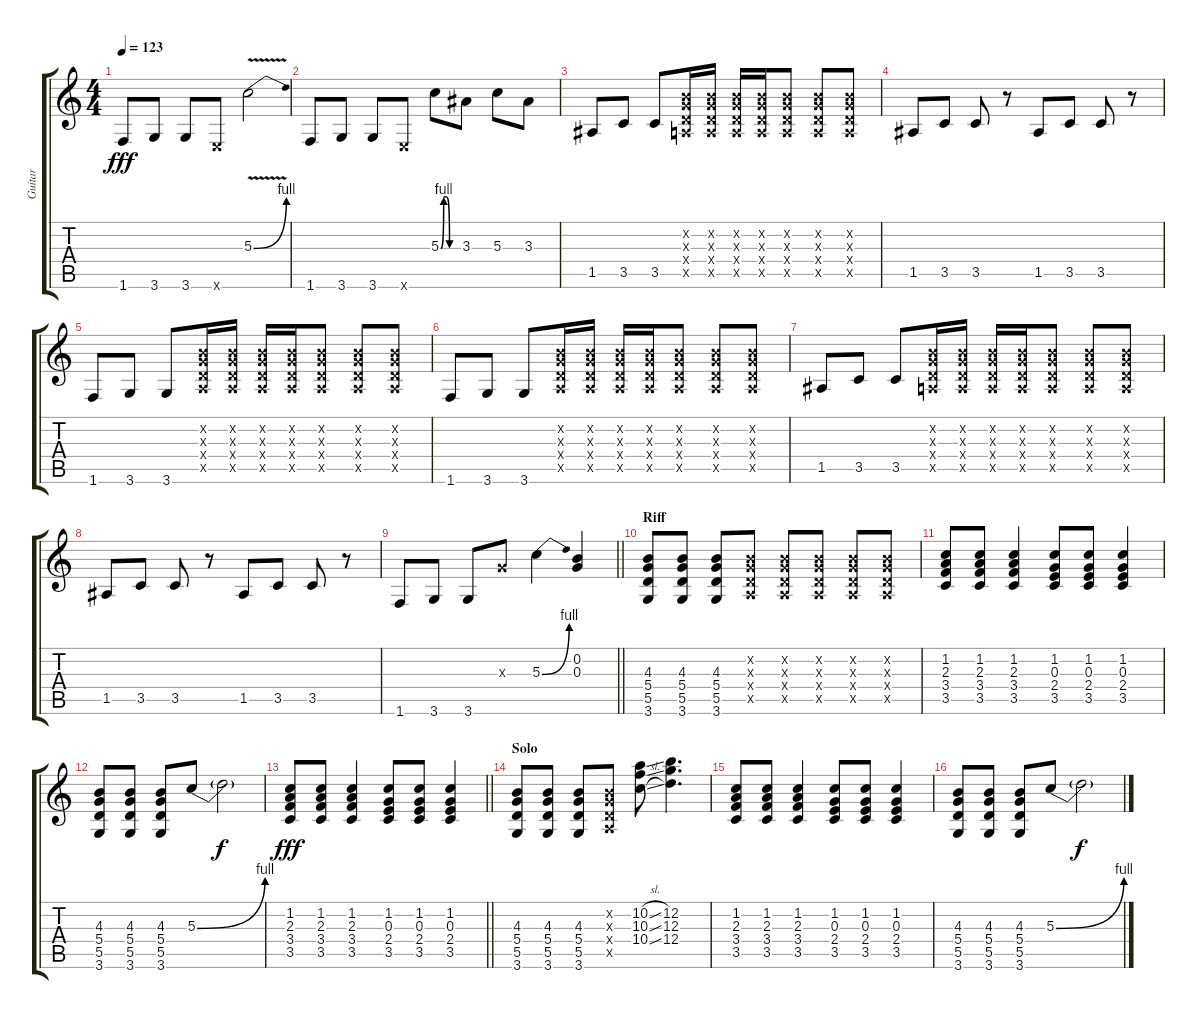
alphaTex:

\track ("Guitar" "Guitar") {instrument overdrivenguitar}
\staff {score tabs}
\tuning (E4 B3 G3 D3 A2 E2) {hide}
\ts (4 4)
\tempo 123
\clef g2
\ks c
1.6.8{dy fff} 3.6.8 3.6.8 0.6{x}.8 5.3{be (bend 0 0 60 4) v}.2 |
1.6.8 3.6.8 3.6.8 0.6{x}.8 5.3{be (custom 0 0 10 4 20 4 30 0 60 0)}.8 3.3.8 5.3.8 3.3.8 |
1.5.8 3.5.8 3.5.8 (0.2{x} 0.3{x} 0.4{x} 0.5{x}).16 (0.2{x} 0.3{x} 0.4{x} 0.5{x}).16 (0.2{x} 0.3{x} 0.4{x} 0.5{x}).16 (0.2{x} 0.3{x} 0.4{x} 0.5{x}).16 (0.2{x} 0.3{x} 0.4{x} 0.5{x}).8 (0.2{x} 0.3{x} 0.4{x} 0.5{x}).8 (0.2{x} 0.3{x} 0.4{x} 0.5{x}).8 |
1.5.8 3.5.8 3.5.8 r.8 1.5.8 3.5.8 3.5.8 r.8 |
1.6.8 3.6.8 3.6.8 (0.2{x} 0.3{x} 0.4{x} 0.5{x}).16 (0.2{x} 0.3{x} 0.4{x} 0.5{x}).16 (0.2{x} 0.3{x} 0.4{x} 0.5{x}).16 (0.2{x} 0.3{x} 0.4{x} 0.5{x}).16 (0.2{x} 0.3{x} 0.4{x} 0.5{x}).8 (0.2{x} 0.3{x} 0.4{x} 0.5{x}).8 (0.2{x} 0.3{x} 0.4{x} 0.5{x}).8 |
1.6.8 3.6.8 3.6.8 (0.2{x} 0.3{x} 0.4{x} 0.5{x}).16 (0.2{x} 0.3{x} 0.4{x} 0.5{x}).16 (0.2{x} 0.3{x} 0.4{x} 0.5{x}).16 (0.2{x} 0.3{x} 0.4{x} 0.5{x}).16 (0.2{x} 0.3{x} 0.4{x} 0.5{x}).8 (0.2{x} 0.3{x} 0.4{x} 0.5{x}).8 (0.2{x} 0.3{x} 0.4{x} 0.5{x}).8 |
1.5.8 3.5.8 3.5.8 (0.2{x} 0.3{x} 0.4{x} 0.5{x}).16 (0.2{x} 0.3{x} 0.4{x} 0.5{x}).16 (0.2{x} 0.3{x} 0.4{x} 0.5{x}).16 (0.2{x} 0.3{x} 0.4{x} 0.5{x}).16 (0.2{x} 0.3{x} 0.4{x} 0.5{x}).8 (0.2{x} 0.3{x} 0.4{x} 0.5{x}).8 (0.2{x} 0.3{x} 0.4{x} 0.5{x}).8 |
1.5.8 3.5.8 3.5.8 r.8 1.5.8 3.5.8 3.5.8 r.8 |
\barLineRight lightlight
1.6.8 3.6.8 3.6.8 0.3{x}.8 5.3{be (bend 0 0 60 4)}.4 (0.2 0.3).4 |
\section ("" "Riff")
(4.3 5.4 5.5 3.6).8{instrument overdrivenguitar} (4.3 5.4 5.5 3.6).8 (4.3 5.4 5.5 3.6).8 (0.2{x} 0.3{x} 0.4{x} 0.5{x}).8 (0.2{x} 0.3{x} 0.4{x} 0.5{x}).8 (0.2{x} 0.3{x} 0.4{x} 0.5{x}).8 (0.2{x} 0.3{x} 0.4{x} 0.5{x}).8 (0.2{x} 0.3{x} 0.4{x} 0.5{x}).8 |
(1.2 2.3 3.4 3.5).8 (1.2 2.3 3.4 3.5).8 (1.2 2.3 3.4 3.5).4 (1.2 0.3 2.4 3.5).8 (1.2 0.3 2.4 3.5).8 (1.2 0.3 2.4 3.5).4 |
(4.3 5.4 5.5 3.6).8 (4.3 5.4 5.5 3.6).8 (4.3 5.4 5.5 3.6).8 5.3{be (bend 0 0 60 4)}.8 5.3{t}.2{dy f} |
\barLineRight lightlight
(1.2 2.3 3.4 3.5).8{dy fff} (1.2 2.3 3.4 3.5).8 (1.2 2.3 3.4 3.5).4 (1.2 0.3 2.4 3.5).8 (1.2 0.3 2.4 3.5).8 (1.2 0.3 2.4 3.5).4 |
\section ("" "Solo")
(4.3 5.4 5.5 3.6).8 (4.3 5.4 5.5 3.6).8 (4.3 5.4 5.5 3.6).8 (0.2{x} 0.3{x} 0.4{x} 0.5{x}).8 (10.2{sl} 10.3{sl} 10.4{sl}).8 (12.2 12.3 12.4).4{d} |
(1.2 2.3 3.4 3.5).8 (1.2 2.3 3.4 3.5).8 (1.2 2.3 3.4 3.5).4 (1.2 0.3 2.4 3.5).8 (1.2 0.3 2.4 3.5).8 (1.2 0.3 2.4 3.5).4 |
(4.3 5.4 5.5 3.6).8 (4.3 5.4 5.5 3.6).8 (4.3 5.4 5.5 3.6).8 5.3{be (bend 0 0 60 4)}.8 5.3{t}.2{dy f}
